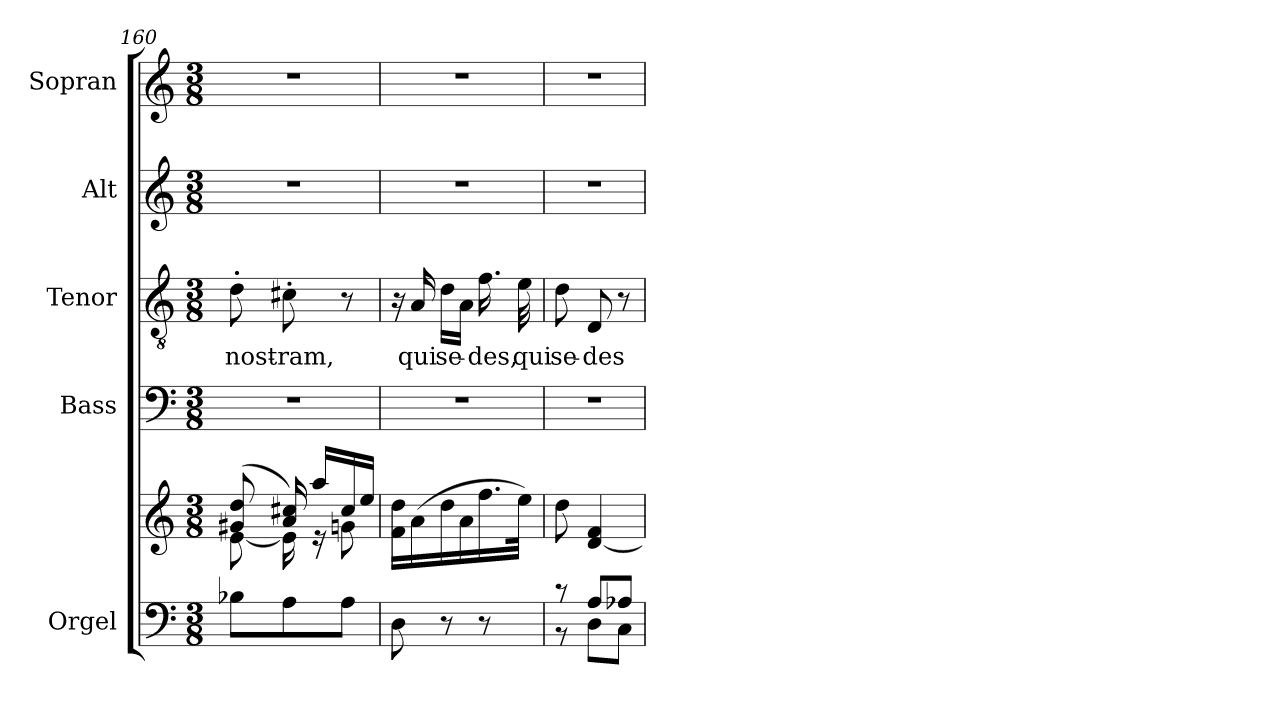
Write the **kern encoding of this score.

**kern	**kern	**kern	**kern	**text	**kern	**kern
*part5	*part5	*part4	*part3	*part3	*part2	*part1
*staff6	*staff5	*staff4	*staff3	*staff3	*staff2	*staff1
*I"Orgel	*	*I"Bass	*I"Tenor	*	*I"Alt	*I"Sopran
*I'Org.	*	*I'B.	*I'T.	*	*I'A.	*I'S.
*clefF4	*clefG2	*clefF4	*clefGv2	*	*clefG2	*clefG2
*k[]	*k[]	*k[]	*k[]	*	*k[]	*k[]
*C:	*C:	*C:	*C:	*	*C:	*C:
*M3/8	*M3/8	*M3/8	*M3/8	*	*M3/8	*M3/8
=160	=160	=160	=160	=160	=160	=160
*	*^	*	*	*	*	*
!	!	!	!	!	!LO:LY:b	!	!
8B-X\L	(8g#X/ 8dd/	[<8e\	4.r	8d'>\	nost-	4.r	4.r
!	!	!	!	!	!LO:LY:b	!	!
8A\	16a/ 16cc#X/)	16e\]	.	8c#X'>\	-ram,	.	.
.	16aa/LL	16re	.	.	.	.	.
8A\J	16cc#/	8gn\	.	8r	.	.	.
.	16ee/JJ	.	.	.	.	.	.
*	*v	*v	*	*	*	*	*
=161	=161	=161	=161	=161	=161	=161
8D\	16f\ 16dd\LL	4.r	16r	.	4.r	4.r
!	!	!	!	!LO:LY:b	!	!
.	(>16a\	.	16A/	qui	.	.
!	!	!	!	!LO:LY:b	!	!
8r	16dd\	.	16d\LL	se-	.	.
.	16a\	.	16A\JJ	.	.	.
!	!	!	!	!LO:LY:b	!	!
8r	16.ff\	.	16.f\	-des,	.	.
!	!	!	!	!LO:LY:b	!	!
.	32ee\JJk)	.	32e\	qui	.	.
=162	=162	=162	=162	=162	=162	=162
*^	*	*	*	*	*	*
!	!	!	!	!	!LO:LY:b	!	!
8r	8r	8dd\	4.r	8d\	se-	4.r	4.r
!	!	!	!	!	!LO:LY:b	!	!
8A/L	8D\L	[4d/ 4f/	.	8D/	-des	.	.
8A-X/J	8C\J	.	.	8r	.	.	.
*v	*v	*	*	*	*	*	*
=	=	=	=	=	=	=
*-	*-	*-	*-	*-	*-	*-
